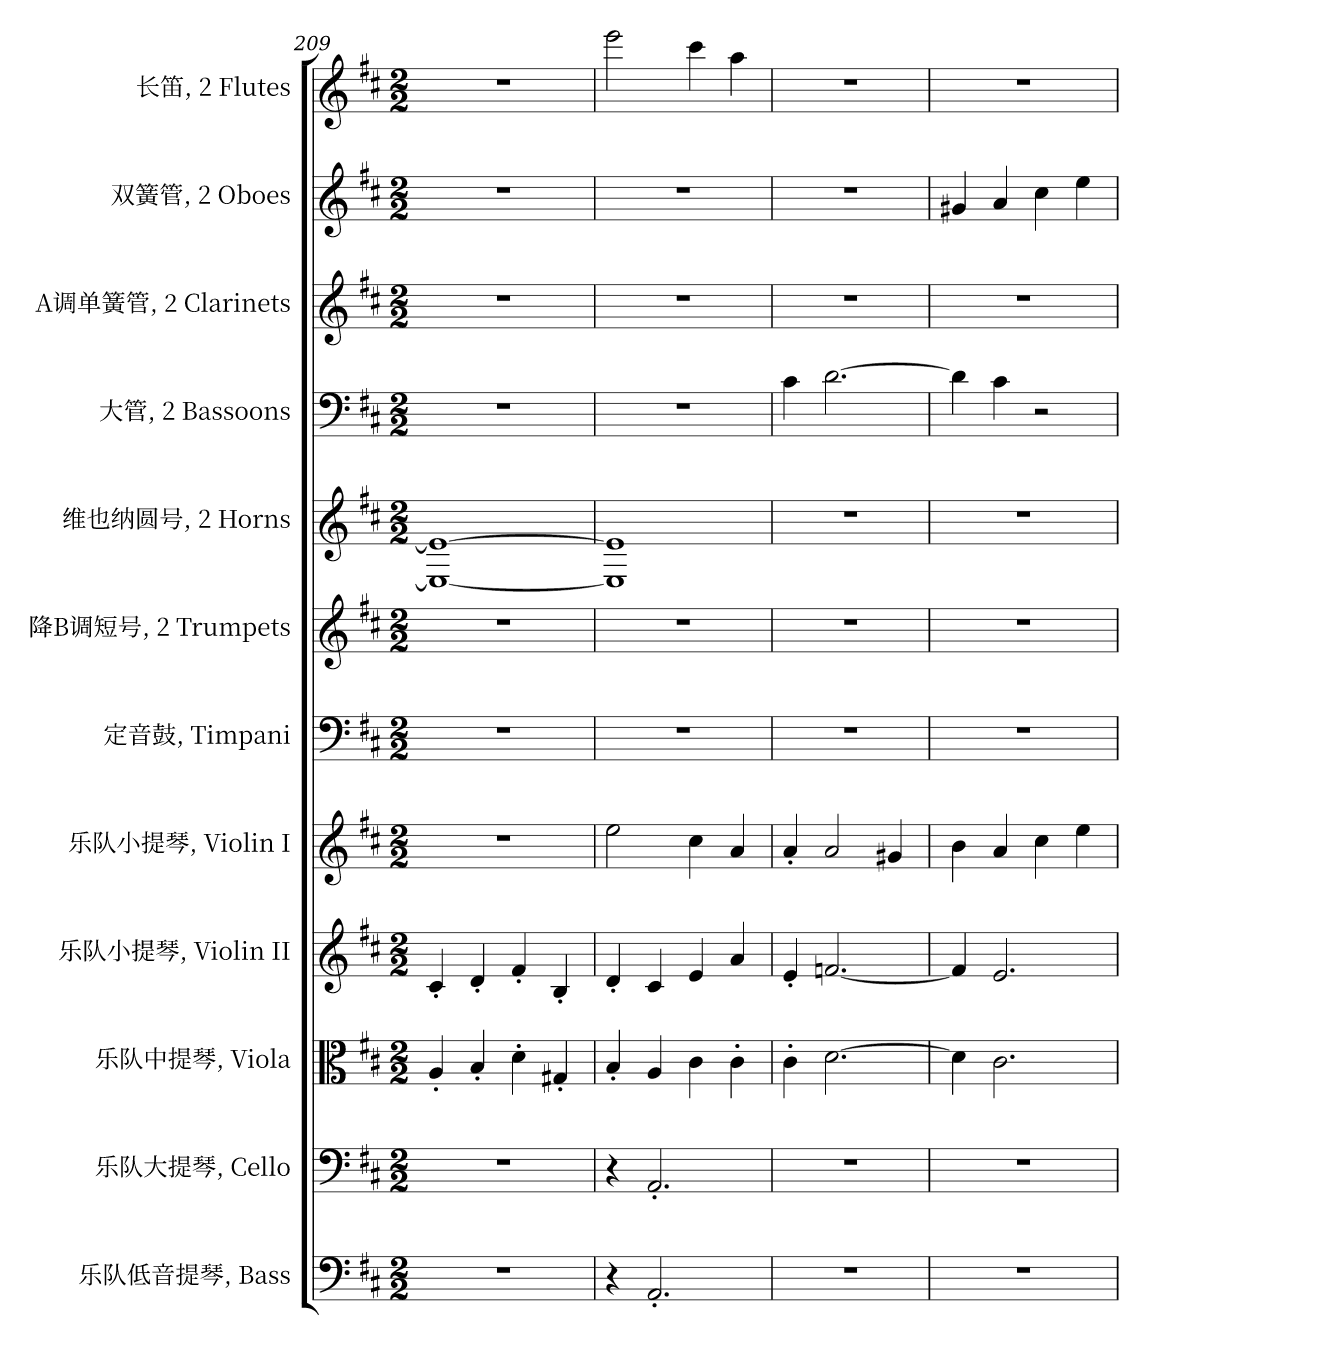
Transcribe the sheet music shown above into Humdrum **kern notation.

**kern	**kern	**kern	**kern	**kern	**kern	**kern	**kern	**kern	**kern	**kern	**kern
*part12	*part11	*part10	*part9	*part8	*part7	*part6	*part5	*part4	*part3	*part2	*part1
*staff12	*staff11	*staff10	*staff9	*staff8	*staff7	*staff6	*staff5	*staff4	*staff3	*staff2	*staff1
*I"乐队低音提琴, Bass	*I"乐队大提琴, Cello	*I"乐队中提琴, Viola	*I"乐队小提琴, Violin II	*I"乐队小提琴, Violin I	*I"定音鼓, Timpani	*I"降B调短号, 2 Trumpets	*I"维也纳圆号, 2 Horns	*I"大管, 2 Bassoons	*I"A调单簧管, 2 Clarinets	*I"双簧管, 2 Oboes	*I"长笛, 2 Flutes
*	*	*	*	*	*I'Timp.	*	*	*I'Bsn.	*I'A Cl.	*I'Ob.	*I'Fl.
*clefF4	*clefF4	*clefC3	*clefG2	*clefG2	*clefF4	*clefG2	*clefG2	*clefF4	*clefG2	*clefG2	*clefG2
*ITrd7c12	*	*	*	*	*	*ITrd1c2	*ITrd4c7	*	*ITrd2c3	*	*
*k[f#c#]	*k[f#c#]	*k[f#c#]	*k[f#c#]	*k[f#c#]	*k[f#c#]	*k[]	*k[f#]	*k[f#c#]	*k[f#c#g#d#a#]	*k[f#c#]	*k[f#c#]
*M2/2	*M2/2	*M2/2	*M2/2	*M2/2	*M2/2	*M2/2	*M2/2	*M2/2	*M2/2	*M2/2	*M2/2
=209	=209	=209	=209	=209	=209	=209	=209	=209	=209	=209	=209
1r	1r	4A'/	4c#'/	1r	1r	1r	1AA_ 1A_	1r	1r	1r	1r
.	.	4B'/	4d'/	.	.	.	.	.	.	.	.
.	.	4d'\	4f#'/	.	.	.	.	.	.	.	.
.	.	4G#X'/	4B'/	.	.	.	.	.	.	.	.
=210	=210	=210	=210	=210	=210	=210	=210	=210	=210	=210	=210
4r	4r	4B'/	4d'/	2ee\	1r	1r	1AA] 1A]	1r	1r	1r	2eee\
2.AAA'/	2.AA'/	4A/	4c#/	.	.	.	.	.	.	.	.
.	.	4c#\	4e/	4cc#\	.	.	.	.	.	.	4ccc#\
.	.	4c#'\	4a/	4a/	.	.	.	.	.	.	4aa\
=211	=211	=211	=211	=211	=211	=211	=211	=211	=211	=211	=211
1r	1r	4c#'\	4e'/	4a'/	1r	1r	1r	4c#\	1r	1r	1r
.	.	[2.d\	[2.fn/	2a/	.	.	.	[2.d\	.	.	.
.	.	.	.	4g#X/	.	.	.	.	.	.	.
=212	=212	=212	=212	=212	=212	=212	=212	=212	=212	=212	=212
1r	1r	4d\]	4f/]	4b\	1r	1r	1r	4d\]	1r	4g#X/	1r
.	.	2.c#\	2.e/	4a/	.	.	.	4c#\	.	4a/	.
.	.	.	.	4cc#\	.	.	.	2r	.	4cc#\	.
.	.	.	.	4ee\	.	.	.	.	.	4ee\	.
=	=	=	=	=	=	=	=	=	=	=	=
*-	*-	*-	*-	*-	*-	*-	*-	*-	*-	*-	*-
